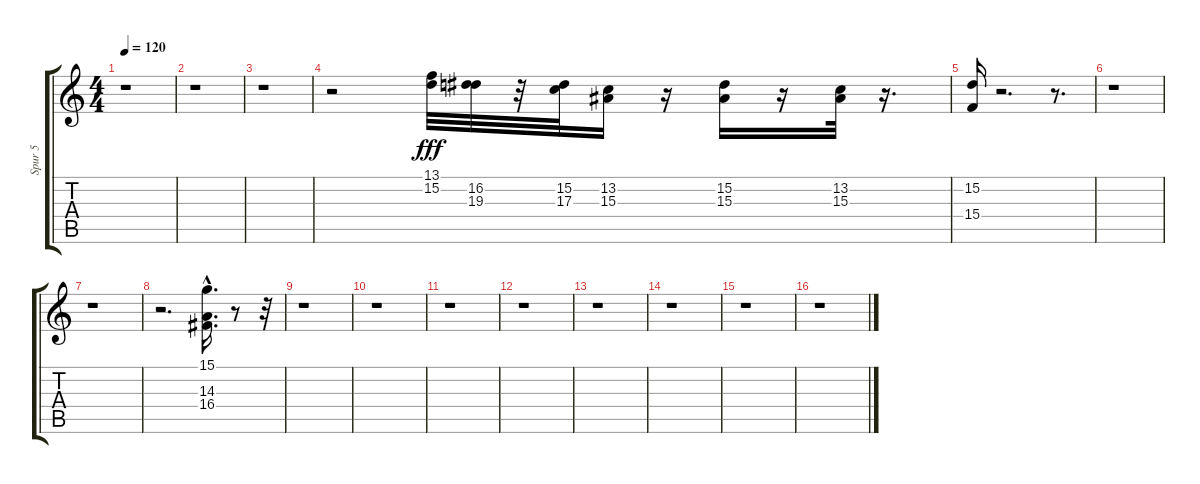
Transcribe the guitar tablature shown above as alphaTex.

\track ("Spur 5" "Spur 5") {instrument trumpet}
\staff {score tabs}
\tuning (E4 B3 G3 D3 A2 E2) {hide}
\ts (4 4)
\tempo 120
\clef g2
\ks c
r.1{dy fff} |
r.1 |
r.1 |
r.2 (13.1 15.2).32 (16.2 19.3).32 r.32 (15.2 17.3).32 (13.2 15.3).16 r.16 (15.2 15.3).16 r.16 (13.2 15.3).32 r.16{d} |
(15.2 15.4).16 r.2{d} r.8{d} |
r.1 |
r.1 |
r.2{d} (15.1{hac} 14.3{hac} 16.4{hac}).16{d} r.8 r.32 |
r.1 |
r.1 |
r.1 |
r.1 |
r.1 |
r.1 |
r.1 |
r.1
